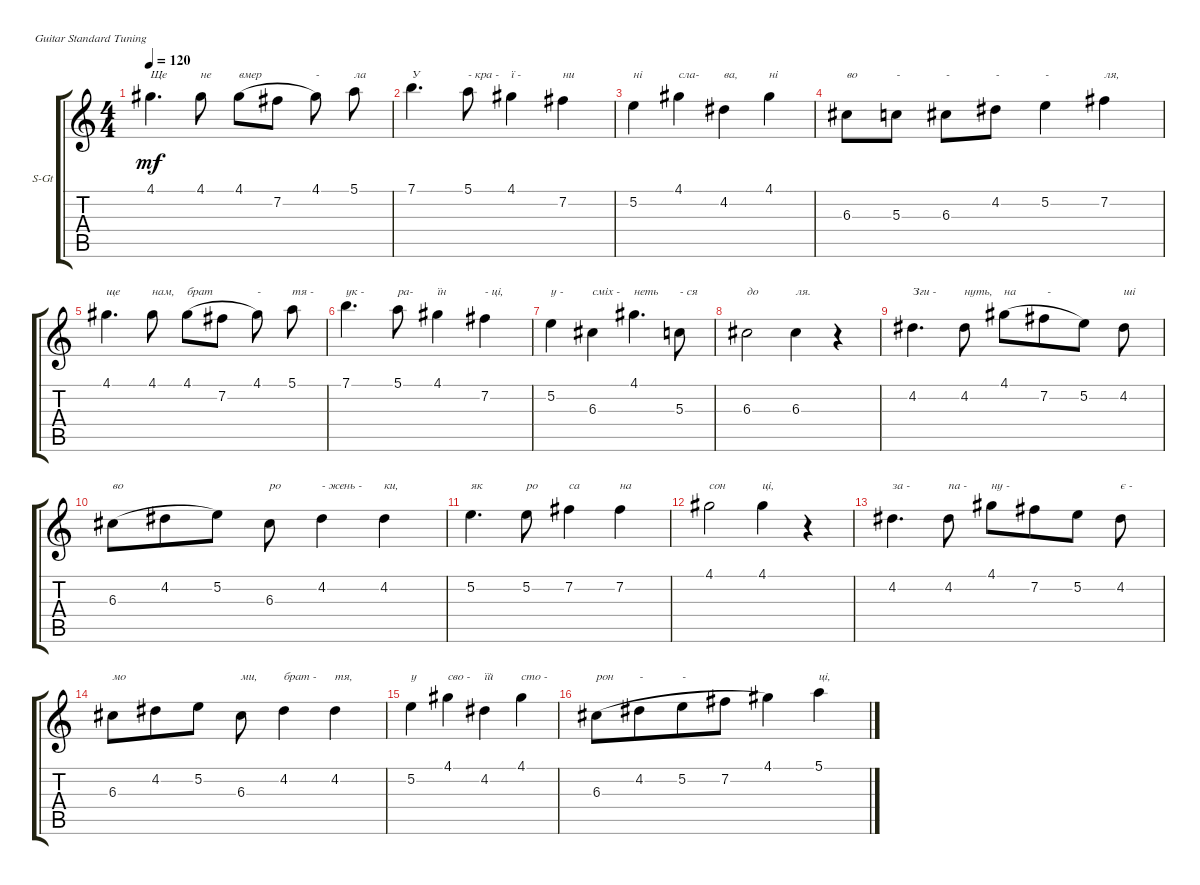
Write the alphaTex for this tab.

\defaultSystemsLayout 4
\bracketExtendMode groupsimilarinstruments
\firstSystemTrackNameOrientation horizontal
\otherSystemsTrackNameOrientation horizontal
\track ("Steel Guitar" "S-Gt") {instrument acousticguitarsteel}
\staff {score tabs}
\tuning (E4 B3 G3 D3 A2 E2)
\ts (4 4)
\tempo 120
\clef g2
\ks c
4.1.4{d txt "Ще" dy mf instrument acousticguitarsteel} 4.1.8{txt "не"} 4.1.8{txt "вмер" legatoorigin} 7.2.8{legatoorigin} 4.1.8{txt "-" beam split} 5.1.8{txt "ла"} |
7.1.4{d txt "У"} 5.1.8{txt "- кра - "} 4.1.4{txt "ї - "} 7.2.4{txt "ни"} |
5.2.4{txt "ні"} 4.1.4{txt "сла-"} 4.2.4{txt "ва,"} 4.1.4{txt "ні"} |
6.3.8{txt "во"} 5.3.8{txt "-"} 6.3.8{txt "-"} 4.2.8{txt "-"} 5.2.4{txt "-"} 7.2.4{txt "ля,"} |
4.1.4{d txt "ще"} 4.1.8{txt "нам,"} 4.1.8{txt "брат" legatoorigin} 7.2.8{legatoorigin} 4.1.8{txt "-" beam split} 5.1.8{txt "тя - "} |
7.1.4{d txt "ук - "} 5.1.8{txt "ра-"} 4.1.4{txt "їн"} 7.2.4{txt "- ці,"} |
5.2.4{txt "у - "} 6.3.4{txt "сміх - "} 4.1.4{d txt "неть "} 5.3.8{txt "- ся"} |
6.3.2{txt "до"} 6.3.4{txt "ля."} r.4 |
4.2.4{d txt "Зги - "} 4.2.8{txt "нуть,"} 4.1.8{txt "на" legatoorigin beam merge} 7.2.8{txt " - " legatoorigin beam merge} 5.2.8{beam split} 4.2.8{txt "ші"} |
6.3.8{txt "во" legatoorigin beam merge} 4.2.8{legatoorigin beam merge} 5.2.8{beam split} 6.3.8{txt "ро"} 4.2.4{txt "- жень - "} 4.2.4{txt "ки,"} |
5.2.4{d txt "як"} 5.2.8{txt "ро"} 7.2.4{txt "са"} 7.2.4{txt "на"} |
4.1.2{txt "сон"} 4.1.4{txt "ці,"} r.4 |
4.2.4{d txt "за - "} 4.2.8{txt "па - "} 4.1.8{txt "ну - " beam merge} 7.2.8{beam merge} 5.2.8{beam split} 4.2.8{txt "є - "} |
6.3.8{txt "мо" beam merge} 4.2.8{beam merge} 5.2.8{beam split} 6.3.8{txt "ми,"} 4.2.4{txt "брат - "} 4.2.4{txt "тя,"} |
5.2.4{txt "у"} 4.1.4{txt "сво - "} 4.2.4{txt "їй"} 4.1.4{txt "сто - "} |
6.3.8{txt "рон" legatoorigin beam merge} 4.2.8{txt "-" legatoorigin beam merge} 5.2.8{txt "-" legatoorigin beam merge} 7.2.8{legatoorigin} 4.1.4 5.1.4{txt "ці,"}
